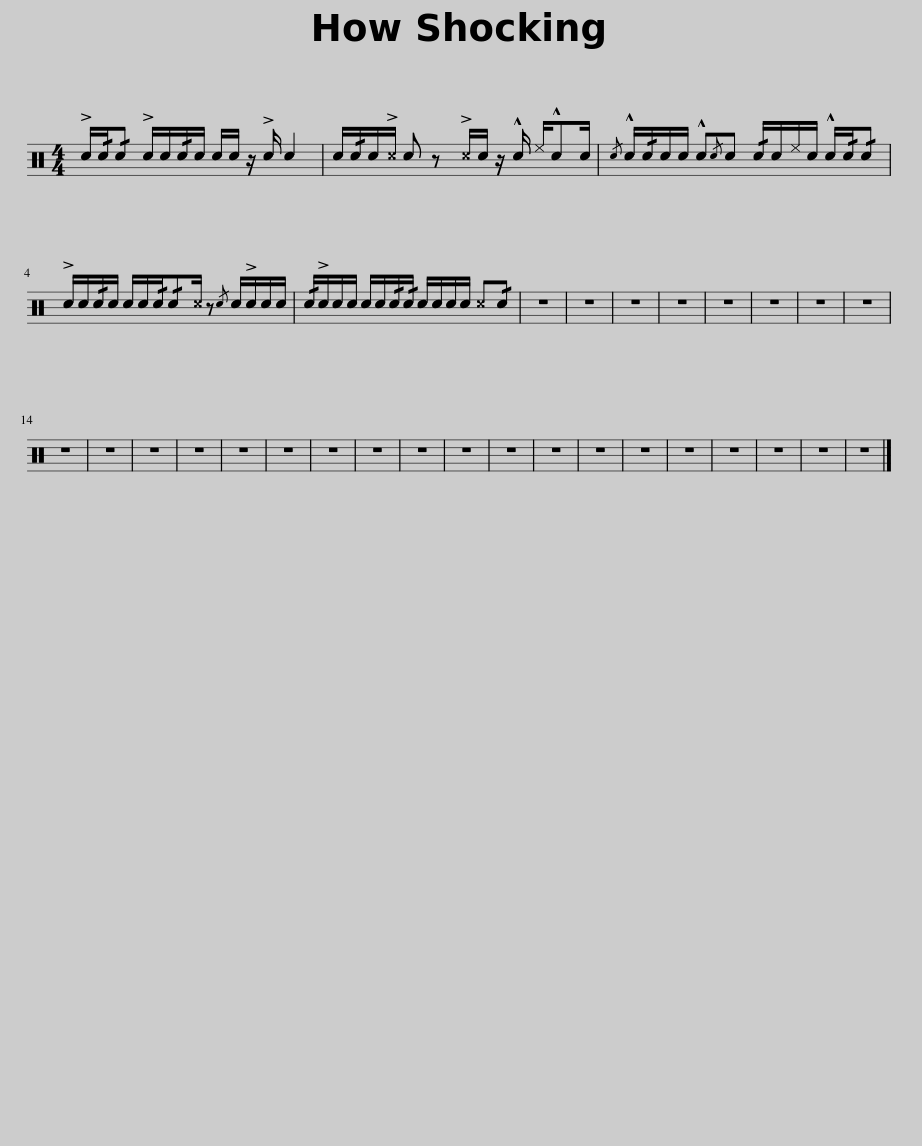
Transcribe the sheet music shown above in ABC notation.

X:1
L:1/8
M:4/4
I:linebreak $
K:C
V:1 perc
K:none
V:1
 !>!c/!/!c/!/!c !>!c/c/!/!c/c/ c/c/ z/ !>!c/ c2 | c/!/!c/c/!>!c/ c z !>!c/c/ z/ !^!c/ e/!^!cc/ |{/c} !^!c/!/!c/c/c/ !^!c{/c}c !/!c/c/e/c/ !^!c/!/!c/!/!c |$ !>!c/c/!/!c/c/ c/c/!/!c/!/!cc/ z{/c} c/!>!c/c/c/ | !/!c/!>!c/c/c/ c/c/!/!c/!/!c/ c/c/c/c/ c!/!c | %5
 z8 | z8 | z8 | z8 | z8 | %10
 z8 | z8 | z8 |$ z8 | z8 | %15
 z8 | z8 | z8 | z8 | z8 | %20
 z8 | z8 | z8 | z8 | z8 | %25
 z8 | z8 | z8 | z8 | z8 | %30
 z8 | z8 |] %32
